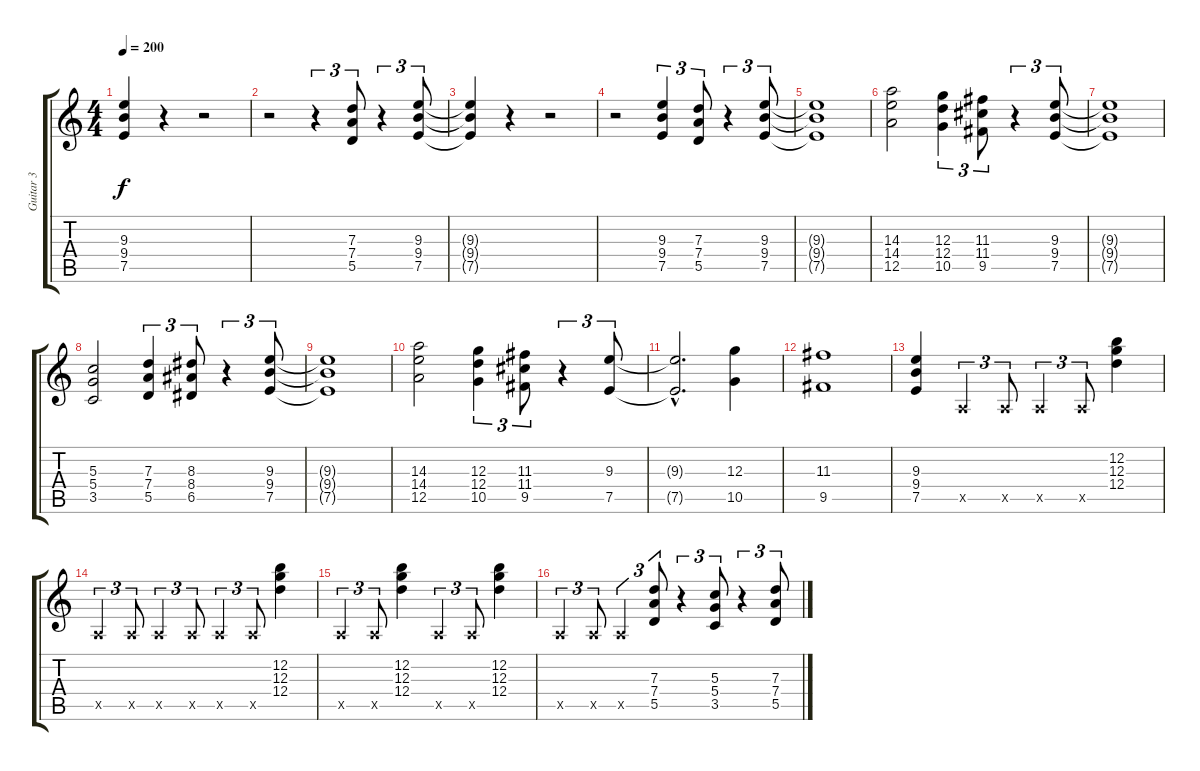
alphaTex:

\track ("Guitar 3" "Guitar 3") {instrument distortionguitar}
\staff {score tabs}
\tuning (E4 B3 G3 D3 A2 E2) {hide}
\ts (4 4)
\tempo 200
\clef g2
\ks c
(9.3{t} 9.4{t} 7.5{t}).4{dy f} r.4 r.2 |
r.2 r.4{tu (3 2)} (7.3 7.4 5.5).8{tu (3 2)} r.4{tu (3 2)} (9.3 9.4 7.5).8{tu (3 2)} |
(9.3{t} 9.4{t} 7.5{t}).4 r.4 r.2 |
r.2 (9.3 9.4 7.5).4{tu (3 2)} (7.3 7.4 5.5).8{tu (3 2)} r.4{tu (3 2)} (9.3 9.4 7.5).8{tu (3 2)} |
(9.3{t} 9.4{t} 7.5{t}).1 |
(14.3 14.4 12.5).2 (12.3 12.4 10.5).4{tu (3 2)} (11.3 11.4 9.5).8{tu (3 2)} r.4{tu (3 2)} (9.3 9.4 7.5).8{tu (3 2)} |
(9.3{t} 9.4{t} 7.5{t}).1 |
(5.3 5.4 3.5).2 (7.3 7.4 5.5).4{tu (3 2)} (8.3 8.4 6.5).8{tu (3 2)} r.4{tu (3 2)} (9.3 9.4 7.5).8{tu (3 2)} |
(9.3{t} 9.4{t} 7.5{t}).1 |
(14.3 14.4 12.5).2 (12.3 12.4 10.5).4{tu (3 2)} (11.3 11.4 9.5).8{tu (3 2)} r.4{tu (3 2)} (9.3 7.5).8{tu (3 2)} |
(9.3{hac t} 7.5{hac t}).2{d} (12.3 10.5).4 |
(11.3 9.5).1 |
(9.3 9.4 7.5).4 0.5{x}.4{tu (3 2)} 0.5{x}.8{tu (3 2)} 0.5{x}.4{tu (3 2)} 0.5{x}.8{tu (3 2)} (12.2 12.3 12.4).4 |
0.5{x}.4{tu (3 2)} 0.5{x}.8{tu (3 2)} 0.5{x}.4{tu (3 2)} 0.5{x}.8{tu (3 2)} 0.5{x}.4{tu (3 2)} 0.5{x}.8{tu (3 2)} (12.2 12.3 12.4).4 |
0.5{x}.4{tu (3 2)} 0.5{x}.8{tu (3 2)} (12.2 12.3 12.4).4 0.5{x}.4{tu (3 2)} 0.5{x}.8{tu (3 2)} (12.2 12.3 12.4).4 |
0.5{x}.4{tu (3 2)} 0.5{x}.8{tu (3 2)} 0.5{x}.4{tu (3 2)} (7.3 7.4 5.5).8{tu (3 2)} r.4{tu (3 2)} (5.3 5.4 3.5).8{tu (3 2)} r.4{tu (3 2)} (7.3 7.4 5.5).8{tu (3 2)}
